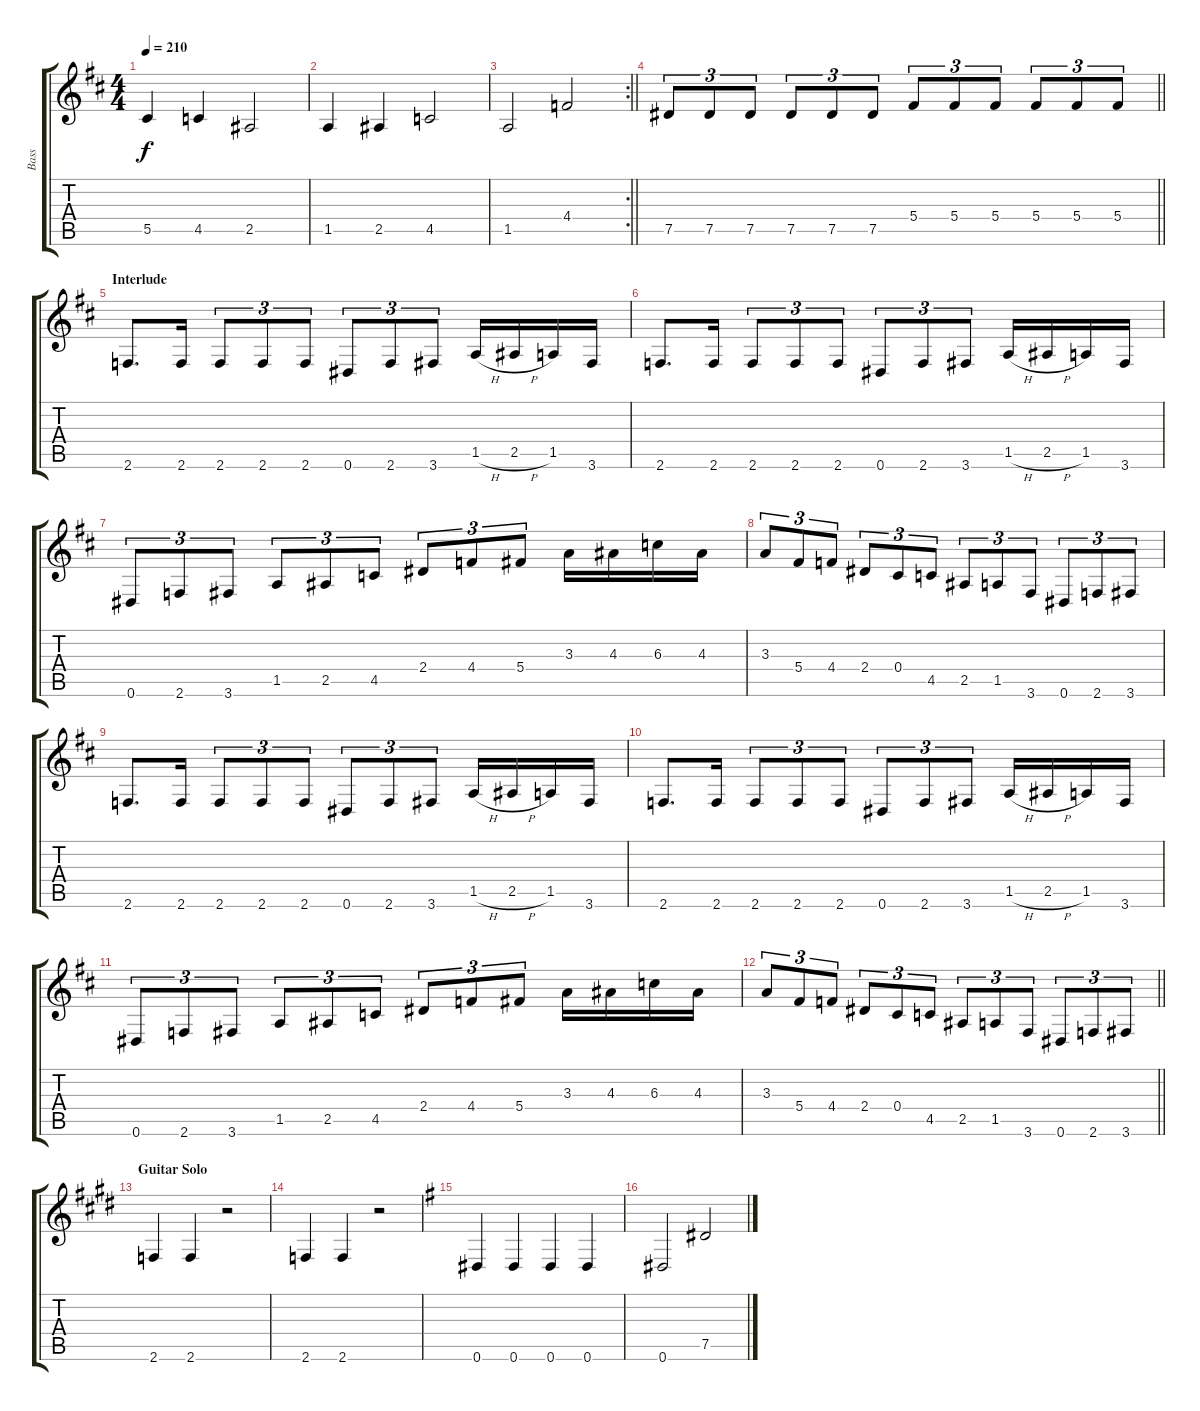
\track ("Bass" "Bass") {instrument electricbasspick}
\staff {score tabs}
\tuning (Eb4 Bb3 Gb3 Db3 Ab2 Eb2) {hide}
\ts (4 4)
\tempo 210
\clef g2
\ks d
5.5.4{dy f} 4.5.4 2.5.2 |
1.5.4 2.5.4 4.5.2 |
\rc 2
\barLineRight lightlight
1.5.2 4.4.2 |
\barLineRight lightlight
7.5.8{tu (3 2)} 7.5.8{tu (3 2)} 7.5.8{tu (3 2)} 7.5.8{tu (3 2)} 7.5.8{tu (3 2)} 7.5.8{tu (3 2)} 5.4.8{tu (3 2)} 5.4.8{tu (3 2)} 5.4.8{tu (3 2)} 5.4.8{tu (3 2)} 5.4.8{tu (3 2)} 5.4.8{tu (3 2)} |
\section ("" "Interlude")
2.6.8{d} 2.6.16 2.6.8{tu (3 2)} 2.6.8{tu (3 2)} 2.6.8{tu (3 2)} 0.6.8{tu (3 2)} 2.6.8{tu (3 2)} 3.6.8{tu (3 2)} 1.5{h}.16 2.5{h}.16 1.5.16 3.6.16 |
2.6.8{d} 2.6.16 2.6.8{tu (3 2)} 2.6.8{tu (3 2)} 2.6.8{tu (3 2)} 0.6.8{tu (3 2)} 2.6.8{tu (3 2)} 3.6.8{tu (3 2)} 1.5{h}.16 2.5{h}.16 1.5.16 3.6.16 |
0.6.8{tu (3 2)} 2.6.8{tu (3 2)} 3.6.8{tu (3 2)} 1.5.8{tu (3 2)} 2.5.8{tu (3 2)} 4.5.8{tu (3 2)} 2.4.8{tu (3 2)} 4.4.8{tu (3 2)} 5.4.8{tu (3 2)} 3.3.16 4.3.16 6.3.16 4.3.16 |
3.3.8{tu (3 2)} 5.4.8{tu (3 2)} 4.4.8{tu (3 2)} 2.4.8{tu (3 2)} 0.4.8{tu (3 2)} 4.5.8{tu (3 2)} 2.5.8{tu (3 2)} 1.5.8{tu (3 2)} 3.6.8{tu (3 2)} 0.6.8{tu (3 2)} 2.6.8{tu (3 2)} 3.6.8{tu (3 2)} |
2.6.8{d} 2.6.16 2.6.8{tu (3 2)} 2.6.8{tu (3 2)} 2.6.8{tu (3 2)} 0.6.8{tu (3 2)} 2.6.8{tu (3 2)} 3.6.8{tu (3 2)} 1.5{h}.16 2.5{h}.16 1.5.16 3.6.16 |
2.6.8{d} 2.6.16 2.6.8{tu (3 2)} 2.6.8{tu (3 2)} 2.6.8{tu (3 2)} 0.6.8{tu (3 2)} 2.6.8{tu (3 2)} 3.6.8{tu (3 2)} 1.5{h}.16 2.5{h}.16 1.5.16 3.6.16 |
0.6.8{tu (3 2)} 2.6.8{tu (3 2)} 3.6.8{tu (3 2)} 1.5.8{tu (3 2)} 2.5.8{tu (3 2)} 4.5.8{tu (3 2)} 2.4.8{tu (3 2)} 4.4.8{tu (3 2)} 5.4.8{tu (3 2)} 3.3.16 4.3.16 6.3.16 4.3.16 |
\barLineRight lightlight
3.3.8{tu (3 2)} 5.4.8{tu (3 2)} 4.4.8{tu (3 2)} 2.4.8{tu (3 2)} 0.4.8{tu (3 2)} 4.5.8{tu (3 2)} 2.5.8{tu (3 2)} 1.5.8{tu (3 2)} 3.6.8{tu (3 2)} 0.6.8{tu (3 2)} 2.6.8{tu (3 2)} 3.6.8{tu (3 2)} |
\section ("" "Guitar Solo")
\ks e
2.6.4 2.6.4 r.2 |
2.6.4 2.6.4 r.2 |
\ks g
0.6.4 0.6.4 0.6.4 0.6.4 |
0.6.2 7.5.2
